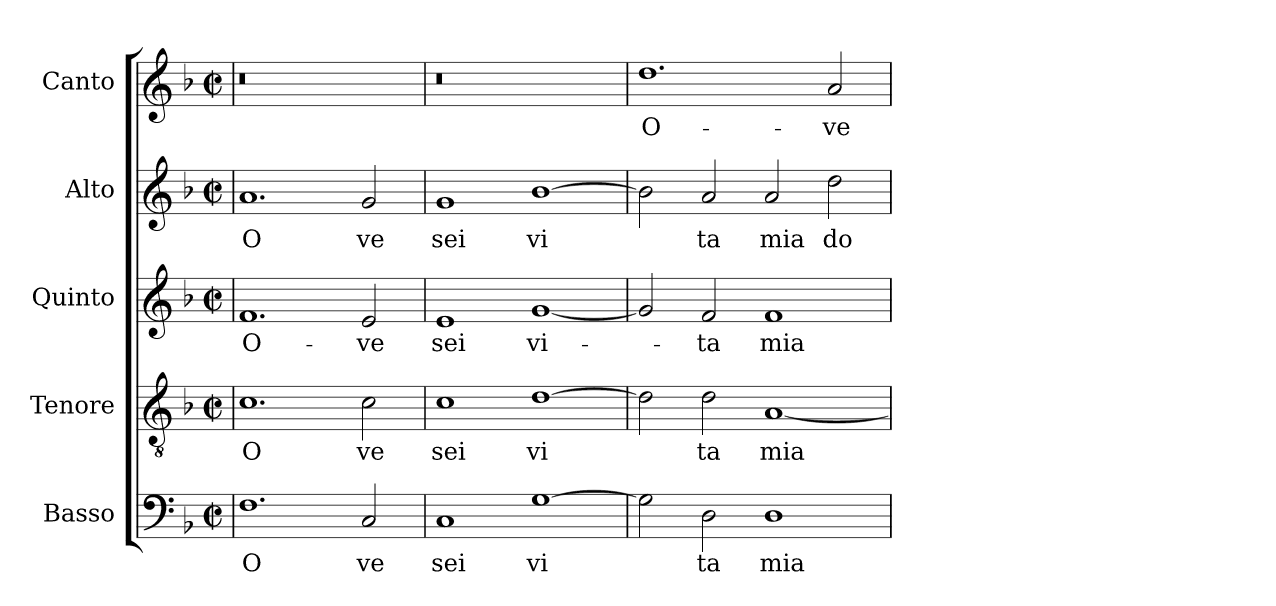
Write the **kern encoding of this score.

**kern	**text	**kern	**text	**kern	**text	**kern	**text	**kern	**text
*part5	*part5	*part4	*part4	*part3	*part3	*part2	*part2	*part1	*part1
*staff5	*staff5	*staff4	*staff4	*staff3	*staff3	*staff2	*staff2	*staff1	*staff1
*I"Basso	*	*I"Tenore	*	*I"Quinto	*	*I"Alto	*	*I"Canto	*
!!LO:PB:g=z
*stria5	*	*stria5	*	*stria5	*	*stria5	*	*stria5	*
*clefF4	*	*clefGv2	*	*clefG2	*	*clefG2	*	*clefG2	*
*k[b-]	*	*k[b-]	*	*k[b-]	*	*k[b-]	*	*k[b-]	*
*F:	*	*F:	*	*F:	*	*F:	*	*F:	*
*M2/2	*	*M2/2	*	*M2/2	*	*M2/2	*	*M2/2	*
*met(c|)	*	*met(c|)	*	*met(c|)	*	*met(c|)	*	*met(c|)	*
=1	=1!	=1	=1!	=1	=1!	=1	=1!	=1!	=1!
!	!LO:LY:b:cj	!	!LO:LY:b:cj	!	!LO:LY:b:cj	!	!LO:LY:b:cj	!	!
1.F	O	1.c	O	1.f	O-	1.a	O	0r	.
!	!LO:LY:b:cj	!	!LO:LY:b:cj	!	!LO:LY:b:cj	!	!LO:LY:b:cj	!	!
2C/	ve	2c\	ve	2e/	-ve	2g/	ve	.	.
=2	=2	=2	=2	=2	=2	=2	=2	=2	=2
!	!LO:LY:b:cj	!	!LO:LY:b:cj	!	!LO:LY:b:cj	!	!LO:LY:b:cj	!	!
1C	sei	1c	sei	1e	sei	1g	sei	0r	.
!	!LO:LY:b:cj	!	!LO:LY:b:cj	!	!LO:LY:b:cj	!	!LO:LY:b:cj	!	!
[>1G	vi	[>1d	vi	[<1g	vi-	[>1b-	vi	.	.
=3	=3	=3	=3	=3	=3	=3	=3	=3	=3
!	!	!	!	!	!	!	!	!	!LO:LY:b:cj
2G\]	.	2d\]	.	2g/]	.	2b-\]	.	1.dd	O-
!	!LO:LY:b:cj	!	!LO:LY:b:cj	!	!LO:LY:b:cj	!	!LO:LY:b:cj	!	!
2D\	ta	2d\	ta	2f/	-ta	2a/	ta	.	.
!	!LO:LY:b:cj	!	!LO:LY:b	!	!LO:LY:b:cj	!	!LO:LY:b:cj	!	!
1D	mia	[<1A	mia	1f	mia	2a/	mia	.	.
!	!	!	!	!	!	!	!LO:LY:b:cj	!	!LO:LY:b:cj
.	.	.	.	.	.	2dd\	do	2a/	-ve
=	=	=	=	=	=	=	=	=	=
*-	*-	*-	*-	*-	*-	*-	*-	*-	*-
